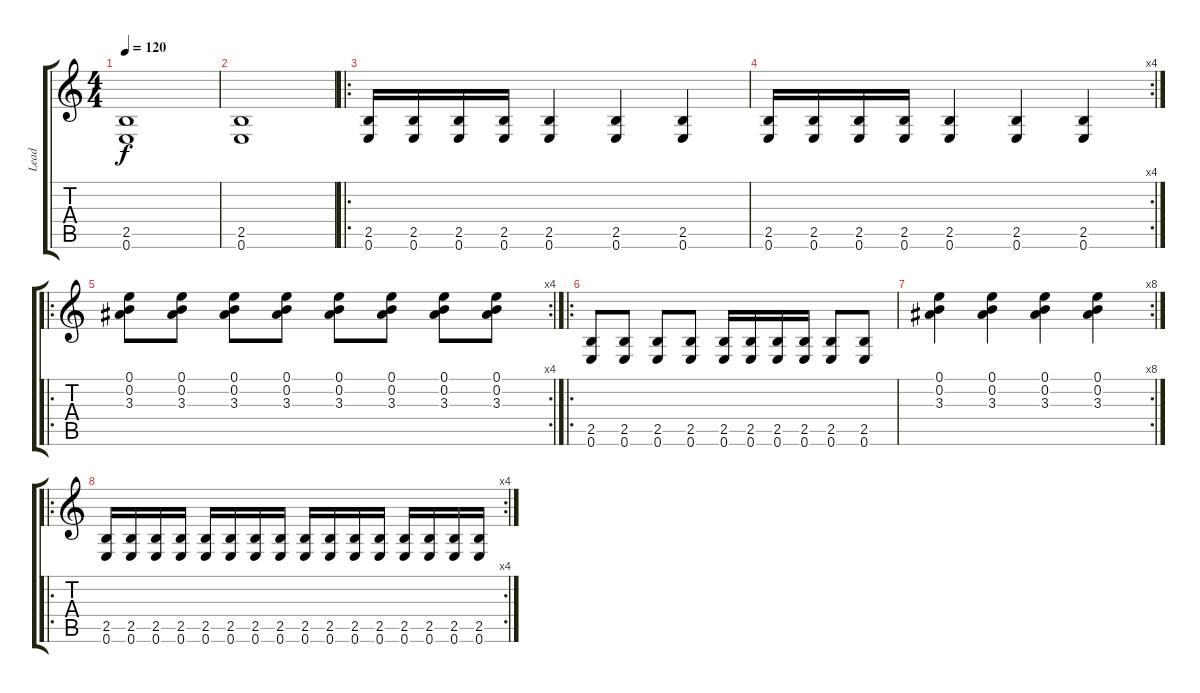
\track ("Lead" "Lead") {instrument overdrivenguitar}
\staff {score tabs}
\tuning (E4 B3 G3 D3 A2 E2) {hide}
\ts (4 4)
\tempo 120
\clef g2
\ks c
(2.5 0.6).1{dy f} |
(2.5 0.6).1 |
\ro
(2.5 0.6).16 (2.5 0.6).16 (2.5 0.6).16 (2.5 0.6).16 (2.5 0.6).4 (2.5 0.6).4 (2.5 0.6).4 |
\rc 4
(2.5 0.6).16 (2.5 0.6).16 (2.5 0.6).16 (2.5 0.6).16 (2.5 0.6).4 (2.5 0.6).4 (2.5 0.6).4 |
\ro
\rc 4
(0.1 0.2 3.3).8 (0.1 0.2 3.3).8 (0.1 0.2 3.3).8 (0.1 0.2 3.3).8 (0.1 0.2 3.3).8 (0.1 0.2 3.3).8 (0.1 0.2 3.3).8 (0.1 0.2 3.3).8 |
\ro
(2.5 0.6).8 (2.5 0.6).8 (2.5 0.6).8 (2.5 0.6).8 (2.5 0.6).16 (2.5 0.6).16 (2.5 0.6).16 (2.5 0.6).16 (2.5 0.6).8 (2.5 0.6).8 |
\rc 8
(0.1 0.2 3.3).4 (0.1 0.2 3.3).4 (0.1 0.2 3.3).4 (0.1 0.2 3.3).4 |
\ro
\rc 4
(2.5 0.6).16 (2.5 0.6).16 (2.5 0.6).16 (2.5 0.6).16 (2.5 0.6).16 (2.5 0.6).16 (2.5 0.6).16 (2.5 0.6).16 (2.5 0.6).16 (2.5 0.6).16 (2.5 0.6).16 (2.5 0.6).16 (2.5 0.6).16 (2.5 0.6).16 (2.5 0.6).16 (2.5 0.6).16
